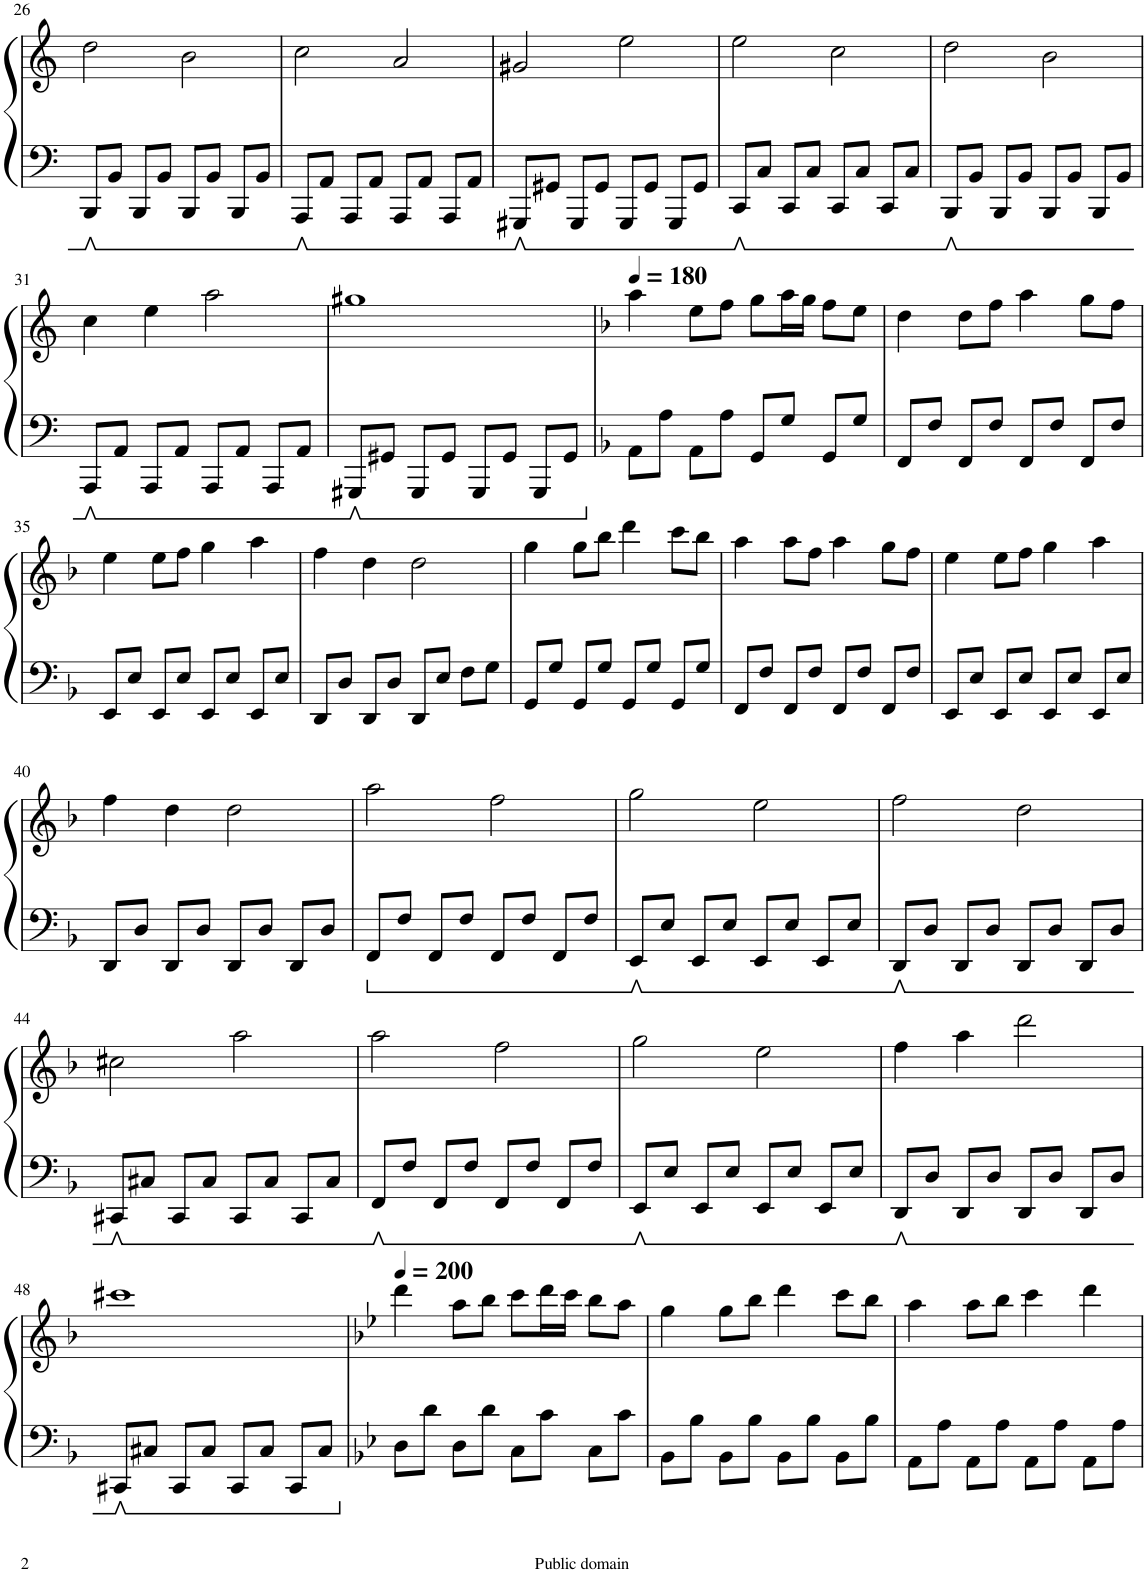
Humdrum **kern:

**kern	**kern
*part1	*part1
*staff2	*staff1
*I"Piano	*
*I'Pno.	*
!!LO:PB:g=z
*clefF4	*clefG2
*k[]	*k[]
*M4/4	*M4/4
=26	=26
8BBB/L	2dd\
8BB/J	.
8BBB/L	.
8BB/J	.
8BBB/L	2b\
8BB/J	.
8BBB/L	.
8BB/J	.
=27	=27
8AAA/L	2cc\
8AA/J	.
8AAA/L	.
8AA/J	.
8AAA/L	2a/
8AA/J	.
8AAA/L	.
8AA/J	.
=28	=28
8GGG#X/L	2g#X/
8GG#X/J	.
8GGG#/L	.
8GG#/J	.
8GGG#/L	2ee\
8GG#/J	.
8GGG#/L	.
8GG#/J	.
=29	=29
8CC/L	2ee\
8C/J	.
8CC/L	.
8C/J	.
8CC/L	2cc\
8C/J	.
8CC/L	.
8C/J	.
=30	=30
8BBB/L	2dd\
8BB/J	.
8BBB/L	.
8BB/J	.
8BBB/L	2b\
8BB/J	.
8BBB/L	.
8BB/J	.
!!LO:LB:g=z
=31	=31
8AAA/L	4cc\
8AA/J	.
8AAA/L	4ee\
8AA/J	.
8AAA/L	2aa\
8AA/J	.
8AAA/L	.
8AA/J	.
=32	=32
8GGG#X/L	1gg#X
8GG#X/J	.
8GGG#/L	.
8GG#/J	.
8GGG#/L	.
8GG#/J	.
8GGG#/L	.
8GG#/J	.
=33	=33
*k[b-]	*k[b-]
*	*MM180
8AA\L	4aa\
8A\J	.
8AA\L	8ee\L
8A\J	8ff\J
8GG/L	8gg\L
8G/J	16aa\L
.	16gg\JJ
8GG/L	8ff\L
8G/J	8ee\J
=34	=34
8FF/L	4dd\
8F/J	.
8FF/L	8dd\L
8F/J	8ff\J
8FF/L	4aa\
8F/J	.
8FF/L	8gg\L
8F/J	8ff\J
!!LO:LB:g=z
=35	=35
8EE/L	4ee\
8E/J	.
8EE/L	8ee\L
8E/J	8ff\J
8EE/L	4gg\
8E/J	.
8EE/L	4aa\
8E/J	.
=36	=36
8DD/L	4ff\
8D/J	.
8DD/L	4dd\
8D/J	.
8DD/L	2dd\
8E/J	.
8F\L	.
8G\J	.
=37	=37
8GG/L	4gg\
8G/J	.
8GG/L	8gg\L
8G/J	8bb-\J
8GG/L	4ddd\
8G/J	.
8GG/L	8ccc\L
8G/J	8bb-\J
=38	=38
8FF/L	4aa\
8F/J	.
8FF/L	8aa\L
8F/J	8ff\J
8FF/L	4aa\
8F/J	.
8FF/L	8gg\L
8F/J	8ff\J
=39	=39
8EE/L	4ee\
8E/J	.
8EE/L	8ee\L
8E/J	8ff\J
8EE/L	4gg\
8E/J	.
8EE/L	4aa\
8E/J	.
!!LO:LB:g=z
=40	=40
8DD/L	4ff\
8D/J	.
8DD/L	4dd\
8D/J	.
8DD/L	2dd\
8D/J	.
8DD/L	.
8D/J	.
=41	=41
8FF/L	2aa\
8F/J	.
8FF/L	.
8F/J	.
8FF/L	2ff\
8F/J	.
8FF/L	.
8F/J	.
=42	=42
8EE/L	2gg\
8E/J	.
8EE/L	.
8E/J	.
8EE/L	2ee\
8E/J	.
8EE/L	.
8E/J	.
=43	=43
8DD/L	2ff\
8D/J	.
8DD/L	.
8D/J	.
8DD/L	2dd\
8D/J	.
8DD/L	.
8D/J	.
!!LO:LB:g=z
=44	=44
8CC#X/L	2cc#X\
8C#X/J	.
8CC#/L	.
8C#/J	.
8CC#/L	2aa\
8C#/J	.
8CC#/L	.
8C#/J	.
=45	=45
8FF/L	2aa\
8F/J	.
8FF/L	.
8F/J	.
8FF/L	2ff\
8F/J	.
8FF/L	.
8F/J	.
=46	=46
8EE/L	2gg\
8E/J	.
8EE/L	.
8E/J	.
8EE/L	2ee\
8E/J	.
8EE/L	.
8E/J	.
=47	=47
8DD/L	4ff\
8D/J	.
8DD/L	4aa\
8D/J	.
8DD/L	2ddd\
8D/J	.
8DD/L	.
8D/J	.
!!LO:LB:g=z
=48	=48
8CC#X/L	1ccc#X
8C#X/J	.
8CC#/L	.
8C#/J	.
8CC#/L	.
8C#/J	.
8CC#/L	.
8C#/J	.
=49	=49
*k[b-e-]	*k[b-e-]
*	*MM200
8D\L	4ddd\
8d\J	.
8D\L	8aa\L
8d\J	8bb-\J
8C\L	8ccc\L
8c\J	16ddd\L
.	16ccc\JJ
8C\L	8bb-\L
8c\J	8aa\J
=50	=50
8BB-\L	4gg\
8B-\J	.
8BB-\L	8gg\L
8B-\J	8bb-\J
8BB-\L	4ddd\
8B-\J	.
8BB-\L	8ccc\L
8B-\J	8bb-\J
=51	=51
8AA\L	4aa\
8A\J	.
8AA\L	8aa\L
8A\J	8bb-\J
8AA\L	4ccc\
8A\J	.
8AA\L	4ddd\
8A\J	.
=	=
*-	*-
